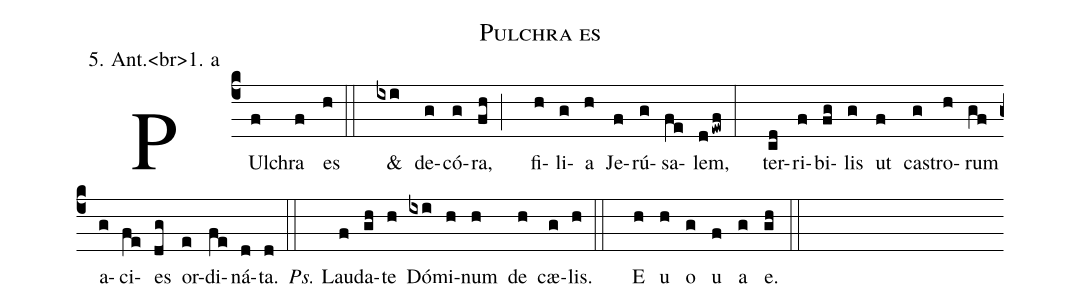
name: Pulchra es;
annotation:5. Ant.<br>1. a;
%%
(c4) PUl(f)chra(f) es(h::) &(ixi) de(g)có(g)ra,(fh;) fi(h)li(g)a(h) Je(f)rú(g)sa(fe)lem,(dewf:)
ter(cd)ri(f)bi(fg)lis(g) ut(f) cas(g)tro(h)rum(gf) a(g)ci(fe)es(dg) or(e)di(fe)ná(d)ta.(d::)
<i>Ps.</i> Lau(f)da(gh)te(h) Dó(ixi)mi(h)num(h) de(h) cæ(g)lis.(h::) E(h) u(h) o(g) u(f) a(g) e.(gh::)
